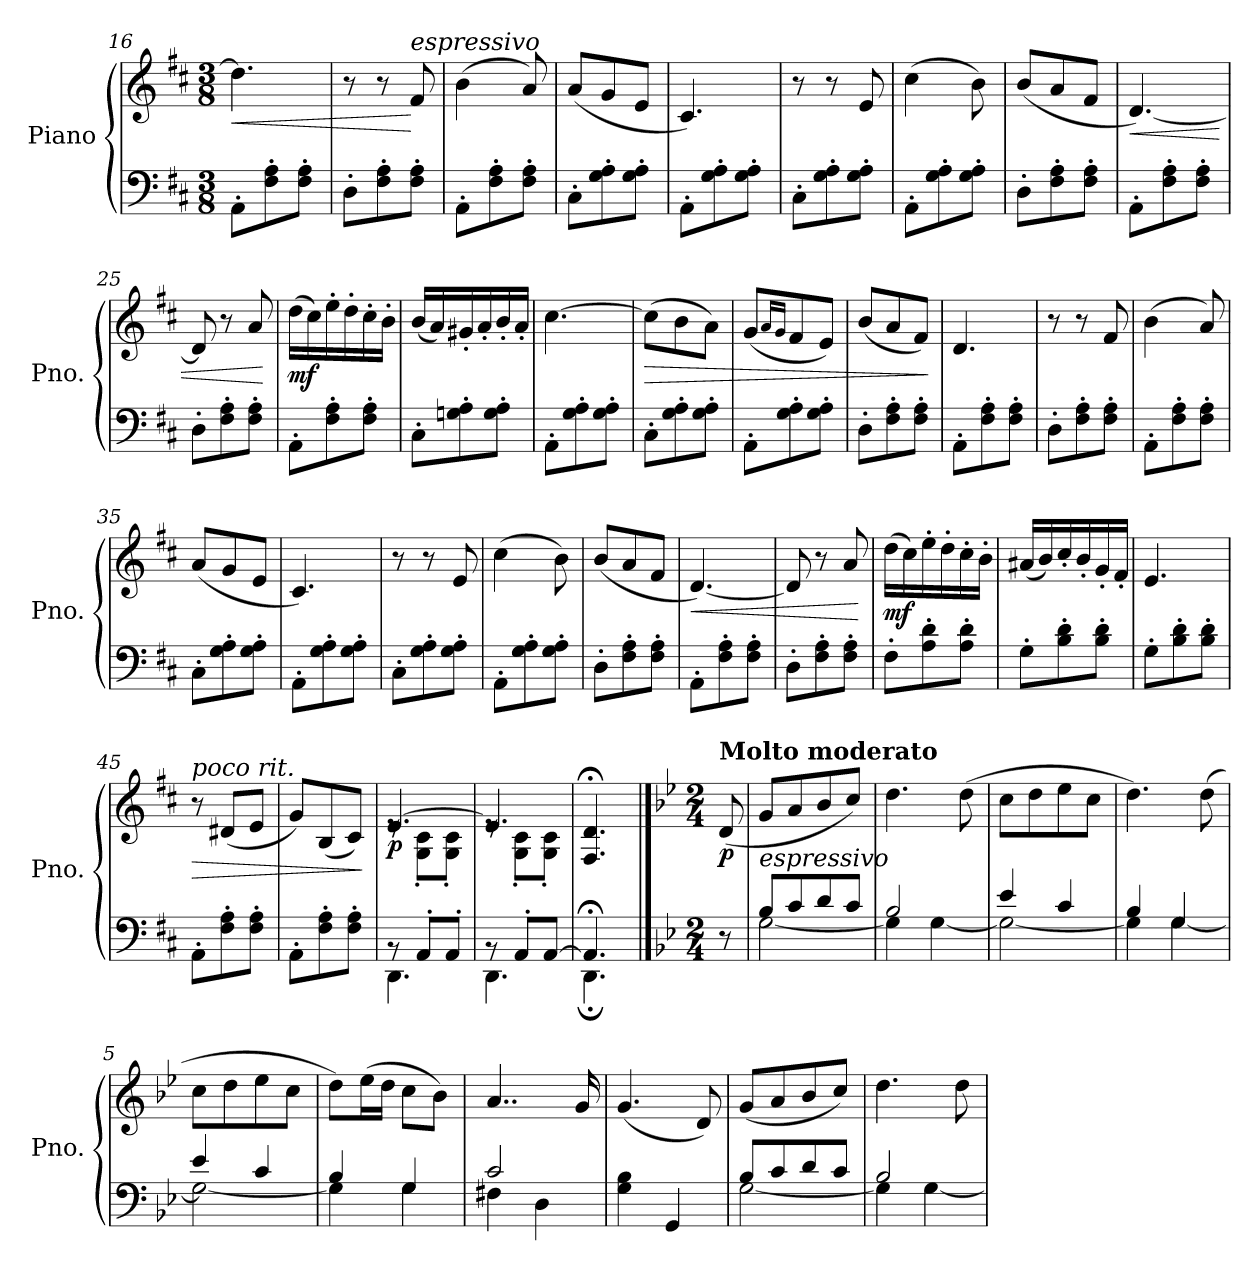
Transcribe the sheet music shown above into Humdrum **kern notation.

**kern	**kern	**dynam
*part1	*part1	*part1
*staff2	*staff1	*staff1/2
*I"Piano	*	*
*I'Pno.	*	*
*clefF4	*clefG2	*
*k[f#c#]	*k[f#c#]	*
*M3/8	*M3/8	*
=16	=16	=16
!	!	!LO:HP:b
8AA'\L	4.dd\]	<
8F#\' 8A\'	.	.
8F#\' 8A\'J	.	.
=17	=17	=17
8D'\L	8r	.
8F#\' 8A\'	8r	.
!	!LO:TX:a:i:t=espressivo	!
!	!	!LO:DY:n=1:b
!	!	!LO:DY:n=2:b
8F#\' 8A\'J	8f#/	[ other-dynamics f
=18	=18	=18
8AA'\L	(>4b\	.
8F#\' 8A\'	.	.
8F#\' 8A\'J	8a/)	.
=19	=19	=19
8C#'\L	(<8a/L	.
8G\' 8A\'	8g/	.
8G\' 8A\'J	8e/J	.
=20	=20	=20
8AA'\L	4.c#/)	.
8G\' 8A\'	.	.
8G\' 8A\'J	.	.
!!LO:LB:g=z
=21	=21	=21
8C#'\L	8r	.
8G\' 8A\'	8r	.
8G\' 8A\'J	8e/	.
=22	=22	=22
8AA'\L	(>4cc#\	.
8G\' 8A\'	.	.
8G\' 8A\'J	8b\)	.
=23	=23	=23
8D'\L	(<8b/L	.
8F#\' 8A\'	8a/	.
8F#\' 8A\'J	8f#/J	.
=24	=24	=24
!	!	!LO:HP:b
8AA'\L	[4.d/)	<
8F#\' 8A\'	.	.
8F#\' 8A\'J	.	.
=25	=25	=25
8D'\L	8d/]	.
8F#\' 8A\'	8r	.
8F#\' 8A\'J	8a/	.
.	.	[
=26	=26	=26
!	!	!LO:DY:b
8AA'\L	(>16dd\LL	mf
.	16cc#\)	.
8F#\' 8A\'	16ee'\	.
.	16dd'\	.
8F#\' 8A\'J	16cc#'\	.
.	16b'\JJ	.
=27	=27	=27
8C#'\L	(<16b/LL	.
.	16a/)	.
8Gn\' 8A\'	16g#X'/	.
.	16a'/	.
8G\' 8A\'J	16b'/	.
.	16a'/JJ	.
=28	=28	=28
8AA'\L	[4.cc#\	.
8G\' 8A\'	.	.
8G\' 8A\'J	.	.
=29	=29	=29
!	!	!LO:HP:b
8C#'\L	(>8cc#\L]	>
8G\' 8A\'	8b\	.
8G\' 8A\'J	8a\J)	.
!!LO:LB:g=z
=30	=30	=30
8AA'\L	(<8g/L	.
.	16qa/LL	.
.	16qg/JJ	.
8G\' 8A\'	8f#/	.
8G\' 8A\'J	8e/J)	.
=31	=31	=31
8D'\L	(<8b/L	.
8F#\' 8A\'	8a/	.
8F#\' 8A\'J	8f#/J)	.
.	.	]
=32	=32	=32
8AA'\L	4.d/	.
8F#\' 8A\'	.	.
8F#\' 8A\'J	.	.
=33	=33	=33
8D'\L	8r	.
8F#\' 8A\'	8r	.
8F#\' 8A\'J	8f#/	.
=34	=34	=34
8AA'\L	(>4b\	.
8F#\' 8A\'	.	.
8F#\' 8A\'J	8a/)	.
=35	=35	=35
8C#'\L	(<8a/L	.
8G\' 8A\'	8g/	.
8G\' 8A\'J	8e/J	.
=36	=36	=36
8AA'\L	4.c#/)	.
8G\' 8A\'	.	.
8G\' 8A\'J	.	.
=37	=37	=37
8C#'\L	8r	.
8G\' 8A\'	8r	.
8G\' 8A\'J	8e/	.
=38	=38	=38
8AA'\L	(>4cc#\	.
8G\' 8A\'	.	.
8G\' 8A\'J	8b\)	.
=39	=39	=39
8D'\L	(<8b/L	.
8F#\' 8A\'	8a/	.
8F#\' 8A\'J	8f#/J	.
!!LO:LB:g=z
=40	=40	=40
!	!	!LO:HP:b
8AA'\L	[4.d/)	<
8F#\' 8A\'	.	.
8F#\' 8A\'J	.	.
=41	=41	=41
8D'\L	8d/]	.
8F#\' 8A\'	8r	.
8F#\' 8A\'J	8a/	.
.	.	[
=42	=42	=42
!	!	!LO:DY:b
8F#'\L	(>16dd\LL	mf
.	16cc#\)	.
8A\' 8d\'	16ee'\	.
.	16dd'\	.
8A\' 8d\'J	16cc#'\	.
.	16b'\JJ	.
=43	=43	=43
8G'\L	(<16a#X/LL	.
.	16b/)	.
8B\' 8d\'	16cc#'/	.
.	16b'/	.
8B\' 8d\'J	16g'/	.
.	16f#'/JJ	.
=44	=44	=44
8G'\L	4.e/	.
8B\' 8d\'	.	.
8B\' 8d\'J	.	.
=45	=45	=45
!	!LO:TX:a:i:t=poco rit.	!
!	!	!LO:HP:b
8AA'\L	8r	>
8F#\' 8A\'	(<8d#X/L	.
8F#\' 8A\'J	8e/J	.
=46	=46	=46
8AA'\L	8g/L)	.
8F#\' 8A\'	(<8B/	.
8F#\' 8A\'J	8c#/J)	.
.	.	]
=47	=47	=47
*^	*^	*
!	!	!	!	!LO:DY:b
8rBB	4.DD\	[4.e/	8re	p
8AA'/L	.	.	8G\' 8c#\'L	.
8AA'/J	.	.	8G\' 8c#\'J	.
=48	=48	=48	=48	=48
8rBB	4.DD\	4.e/]	8re	.
8AA'/L	.	.	8G\' 8c#\'L	.
[8AA/J	.	.	8G\' 8c#\'J	.
*	*	*v	*v	*
=49	=49	=49	=49
4.AA;</]	4.DD;\	4.F#/;< 4.d/;<	.
*v	*v	*	*
!!LO:PB:g=z
==	==	==
*k[b-e-]	*k[b-e-]	*
*M2/4	*M2/4	*
*^	*	*
!	!	!LO:TX:a:B:t=Molto moderato	!
!	!	!	!LO:DY:b
*v	*v	*	*
8r	(<8d/	p
=1	=1	=1
*^	*	*
!	!	!LO:TX:b:i:t=espressivo	!
8B-/L	[2G\	8g/L	.
8c/	.	8a/	.
8d/	.	8b-/	.
8c/J	.	8cc/J)	.
=2	=2	=2	=2
2B-/	4G\]	4.dd\	.
.	[4G\	.	.
.	.	(>8dd\	.
=3	=3	=3	=3
4e-/	2G\_	8cc\L	.
.	.	8dd\	.
4c/	.	8ee-\	.
.	.	8cc\J	.
=4	=4	=4	=4
4B-/	4G\]	4.dd\)	.
4G/	[4G\	.	.
.	.	(>8dd\	.
=5	=5	=5	=5
4e-/	2G\_	8cc\L	.
.	.	8dd\	.
4c/	.	8ee-\	.
.	.	8cc\J	.
=6	=6	=6	=6
4B-/	4G\]	8dd\L)	.
.	.	(>16ee-\L	.
.	.	16dd\JJ	.
4G/	4G\	8cc\L	.
.	.	8b-\J)	.
=7	=7	=7	=7
2c/	4F#X\	4..a/	.
.	4D\	.	.
.	.	16g/	.
*v	*v	*	*
=8	=8	=8
4G\ 4B-\	(<4.g/	.
4GG/	.	.
.	8d/)	.
=9	=9	=9
*^	*	*
8B-/L	[2G\	(<8g/L	.
8c/	.	8a/	.
8d/	.	8b-/	.
8c/J	.	8cc/J)	.
!!LO:LB:g=z
=10	=10	=10	=10
2B-/	4G\]	4.dd\	.
.	[4G\	.	.
.	.	8dd\	.
*v	*v	*	*
=	=	=
*-	*-	*-
